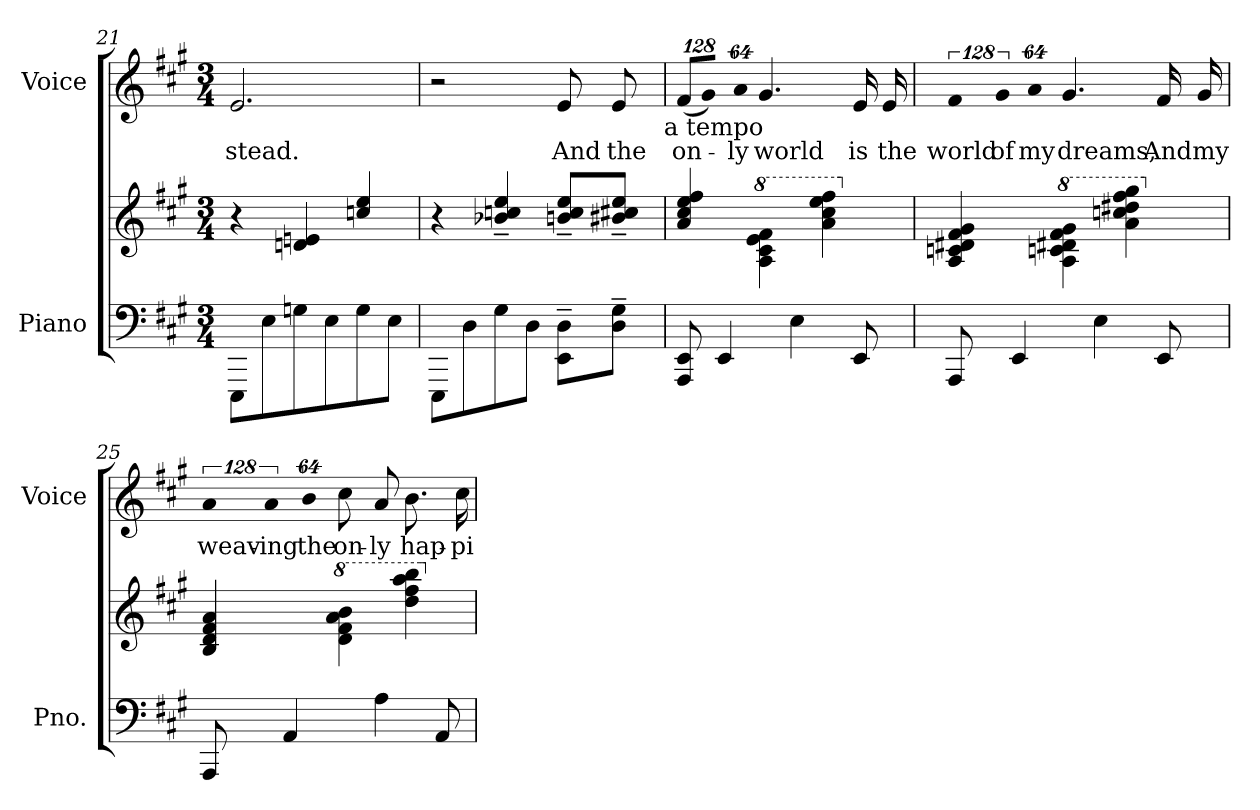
**kern	**kern	**kern	**text
*part2	*part2	*part1	*part1
*staff3	*staff2	*staff1	*staff1
*I"Piano	*	*I"Voice	*
*I'Pno.	*	*I'Voice	*
*clefF4	*clefG2	*clefG2	*
*k[f#c#g#]	*k[f#c#g#]	*k[f#c#g#]	*
*A:	*A:	*A:	*
*M3/4	*M3/4	*M3/4	*
=21	=21	=21	=21
!	!	!	!LO:LY:b:color=#000000
8EEEi\L	4r	2.ei/	-stead.
*X8ba	*	*	*
8Ei\	.	.	.
8Gni\	4dni/ 4eni	.	.
8Ei\	.	.	.
*	*8ba	*	*
8Gi\	4cni/ 4ei	.	.
8Ei\J	.	.	.
!!LO:LB:g=z
=22	=22	=22	=22
!	!	!LO:TX:t=rit.	!
*	*	*^	*
8EEEi\L	4r	2r	2ryy	.
*X8ba	*	*	*	*
8Di\	.	.	.	.
8G#i\	4B-Xi/~ 4cni~ 4ei~	.	.	.
8Di\J	.	.	.	.
!	!	!	!	!LO:LY:b:color=#000000
8EEi\~ 8Di~L	8Bni/~ 8ci~ 8ei~L	8ei/	8ryy	And
*	*8ba	*	*	*
!	!	!	!	!LO:LY:b:color=#000000
8Di\~ 8G#i~J	8B#Xi/~ 8c#Xi~ 8ei~J	8ei/	16ryy	the
.	.	.	32ryy	.
.	.	.	64ryy	.
.	.	.	128...ryy	.
!	!	!	!LO:TX:b:t=a tempo	!
.	.	.	1024ryy	.
=23	=23	=23	=23	=23
!	!	!LO:N:vis=8	!	!
*	*	*v	*v	*
*	*	*^	*
!	!	!	!	!LO:LY:b:color=#000000
*	*	*v	*v	*
8AAAi/ 8EEi	4Ai/ 4c#i 4ei 4f#i	(1024%85f#i/L	on-
!	!	!LO:N:vis=8	!
.	.	1024%85g#i/J)	.
4EEi/	.	.	.
!	!	!LO:N:vis=8	!
!	!	!	!LO:LY:b:color=#000000
.	.	512%43ai/	-ly
*	*8va	*	*
!	!	!	!LO:LY:b:color=#000000
.	4ai\ 4cc#i 4eei 4ff#i	4.g#i/	world
4Ei\	.	.	.
.	4aai\ 4ccc#i 4eeei 4fff#i	.	.
!	!	!	!LO:LY:b:color=#000000
8EEi/	.	16ei/	is
!	!	!	!LO:LY:b:color=#000000
.	.	16ei/	the
=24	=24	=24	=24
*	*X8va	*	*
!	!	!LO:N:vis=8	!
!	!	!	!LO:LY:b:color=#000000
8AAAi/	4Ai/ 4cni 4d#Xi 4f#i 4g#i	1024%85f#i/	world
!	!	!LO:N:vis=8	!
!	!	!	!LO:LY:b:color=#000000
.	.	1024%85g#i/	of
4EEi/	.	.	.
!	!	!LO:N:vis=8	!
!	!	!	!LO:LY:b:color=#000000
.	.	512%43ai/	my
*	*8va	*	*
!	!	!	!LO:LY:b:color=#000000
.	4ai\ 4ccni 4dd#Xi 4ff#i 4gg#i	4.g#i/	dreams,
4Ei\	.	.	.
.	4aai\ 4ccci 4ddd#i 4fff#i 4ggg#i	.	.
!	!	!	!LO:LY:b:color=#000000
8EEi/	.	16f#i/	And
!	!	!	!LO:LY:b:color=#000000
.	.	16g#i/	my
!!LO:LB:g=z
=25	=25	=25	=25
*	*X8va	*	*
!	!	!LO:N:vis=8	!
!	!	!	!LO:LY:b:color=#000000
8AAAi/	4Bi/ 4di 4f#i 4ai	1024%85ai/	weav-
!	!	!LO:N:vis=8	!
!	!	!	!LO:LY:b:color=#000000
.	.	1024%85ai/	-ing
4AAi/	.	.	.
!	!	!LO:N:vis=8	!
!	!	!	!LO:LY:b:color=#000000
.	.	512%43bi/	the
*	*8va	*	*
!	!	!	!LO:LY:b:color=#000000
.	4ddi\ 4ff#i 4aai 4bbi	8cc#i\	on-
!	!	!	!LO:LY:b:color=#000000
4Ai\	.	8ai/	-ly
!	!	!	!LO:LY:b:color=#000000
.	4dddi\ 4fff#i 4aaai 4bbbi	8.bi\	hap-
8AAi/	.	.	.
!	!	!	!LO:LY:b:color=#000000
.	.	16cc#i\	-pi-
*	*X8va	*	*
=	=	=	=
*-	*-	*-	*-
